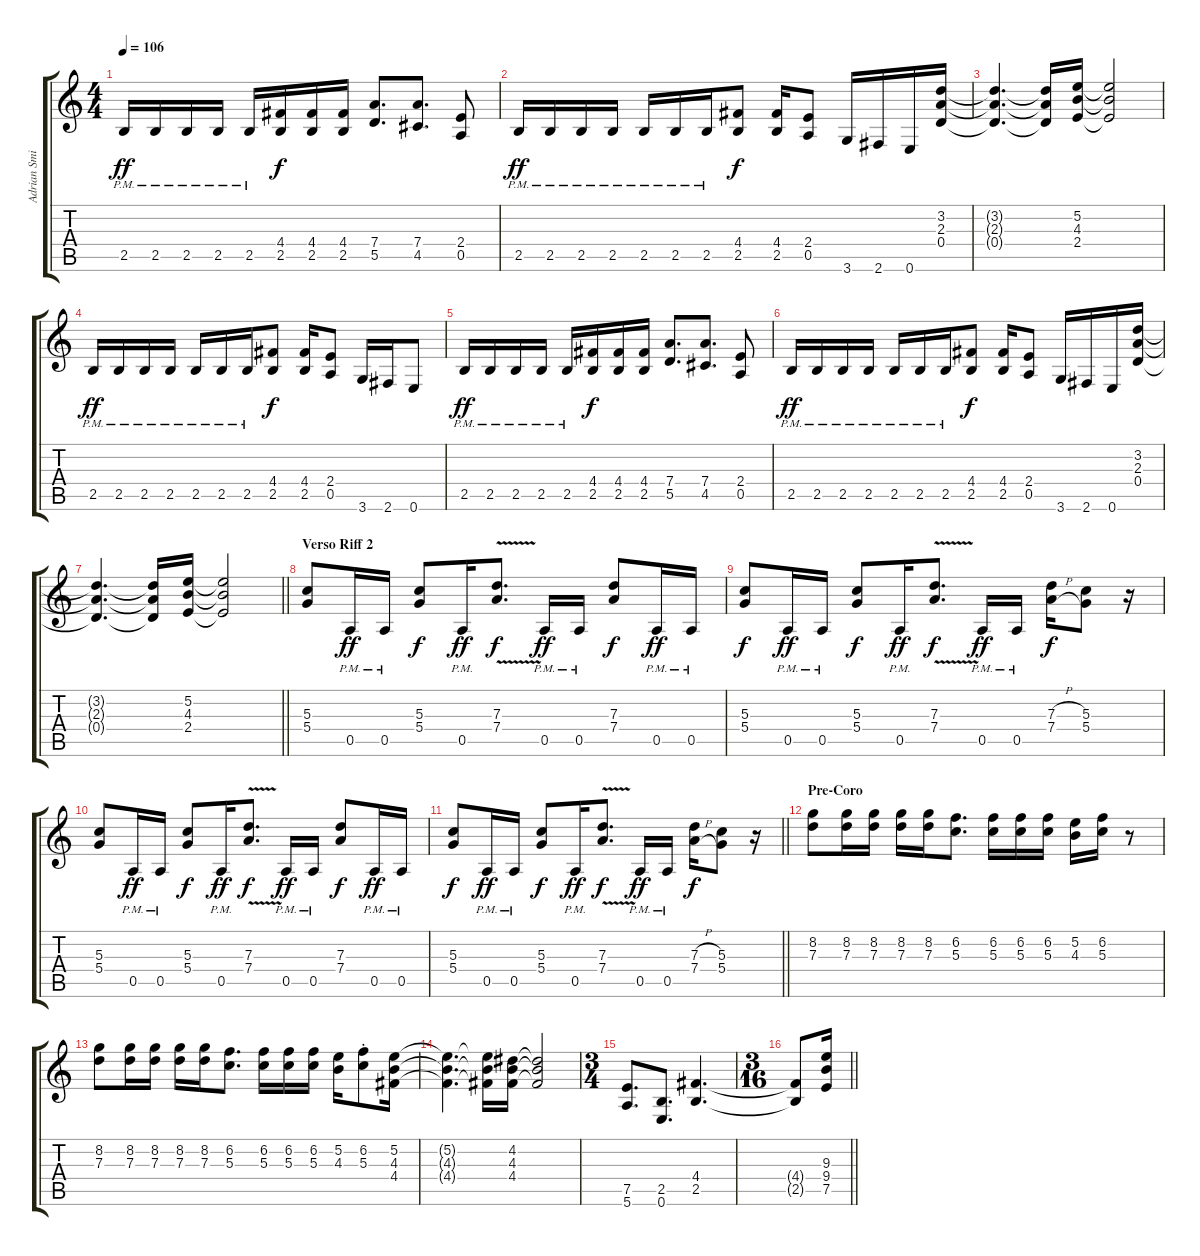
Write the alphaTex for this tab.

\track ("Adrian Smith" "Adrian Smi") {instrument distortionguitar}
\staff {score tabs}
\tuning (E4 B3 G3 D3 A2 E2) {hide}
\ts (4 4)
\tempo 106
\clef g2
\ks c
2.5{pm}.16{dy ff} 2.5{pm}.16 2.5{pm}.16 2.5{pm}.16 2.5{pm}.16 (4.4 2.5).16{dy f} (4.4 2.5).16 (4.4 2.5).16 (7.4 5.5).8{d} (7.4 4.5).8{d} (2.4 0.5).8 |
2.5{pm}.16{dy ff} 2.5{pm}.16 2.5{pm}.16 2.5{pm}.16 2.5{pm}.16 2.5{pm}.16 2.5{pm}.16 (4.4 2.5).8{dy f} (4.4 2.5).16 (2.4 0.5).8 3.6.16 2.6.16 0.6.16 (3.2 2.3 0.4).16 |
(3.2{t} 2.3{t} 0.4{t}).4{d} (3.2{t} 2.3{t} 0.4{t}).16 (5.2 4.3 2.4).16 (5.2{t} 4.3{t} 2.4{t}).2 |
2.5{pm}.16{dy ff} 2.5{pm}.16 2.5{pm}.16 2.5{pm}.16 2.5{pm}.16 2.5{pm}.16 2.5{pm}.16 (4.4 2.5).8{dy f} (4.4 2.5).16 (2.4 0.5).8 3.6.16 2.6.16 0.6.8 |
2.5{pm}.16{dy ff} 2.5{pm}.16 2.5{pm}.16 2.5{pm}.16 2.5{pm}.16 (4.4 2.5).16{dy f} (4.4 2.5).16 (4.4 2.5).16 (7.4 5.5).8{d} (7.4 4.5).8{d} (2.4 0.5).8 |
2.5{pm}.16{dy ff} 2.5{pm}.16 2.5{pm}.16 2.5{pm}.16 2.5{pm}.16 2.5{pm}.16 2.5{pm}.16 (4.4 2.5).8{dy f} (4.4 2.5).16 (2.4 0.5).8 3.6.16 2.6.16 0.6.16 (3.2 2.3 0.4).16 |
\barLineRight lightlight
(3.2{t} 2.3{t} 0.4{t}).4{d} (3.2{t} 2.3{t} 0.4{t}).16 (5.2 4.3 2.4).16 (5.2{t} 4.3{t} 2.4{t}).2 |
\section ("" "Verso Riff 2")
(5.3 5.4).8 0.5{pm}.16{dy ff} 0.5{pm}.16 (5.3 5.4).8{dy f} 0.5{pm}.16{dy ff} (7.3{v} 7.4{v}).8{d dy f} 0.5{pm}.16{dy ff} 0.5{pm}.16 (7.3 7.4).8{dy f} 0.5{pm}.16{dy ff} 0.5{pm}.16 |
(5.3 5.4).8{dy f} 0.5{pm}.16{dy ff} 0.5{pm}.16 (5.3 5.4).8{dy f} 0.5{pm}.16{dy ff} (7.3{v} 7.4{v}).8{d dy f} 0.5{pm}.16{dy ff} 0.5{pm}.16 (7.3{h} 7.4{h}).16{dy f} (5.3 5.4).8 r.16 |
(5.3 5.4).8 0.5{pm}.16{dy ff} 0.5{pm}.16 (5.3 5.4).8{dy f} 0.5{pm}.16{dy ff} (7.3{v} 7.4{v}).8{d dy f} 0.5{pm}.16{dy ff} 0.5{pm}.16 (7.3 7.4).8{dy f} 0.5{pm}.16{dy ff} 0.5{pm}.16 |
\barLineRight lightlight
(5.3 5.4).8{dy f} 0.5{pm}.16{dy ff} 0.5{pm}.16 (5.3 5.4).8{dy f} 0.5{pm}.16{dy ff} (7.3{v} 7.4{v}).8{d dy f} 0.5{pm}.16{dy ff} 0.5{pm}.16 (7.3{h} 7.4{h}).16{dy f} (5.3 5.4).8 r.16 |
\section ("" "Pre-Coro")
(8.2 7.3).8 (8.2 7.3).16 (8.2 7.3).16 (8.2 7.3).16 (8.2 7.3).16 (6.2 5.3).8{d} (6.2 5.3).16 (6.2 5.3).16 (6.2 5.3).16 (5.2 4.3).16 (6.2 5.3).16 r.8 |
(8.2 7.3).8 (8.2 7.3).16 (8.2 7.3).16 (8.2 7.3).16 (8.2 7.3).16 (6.2 5.3).8{d} (6.2 5.3).16 (6.2 5.3).16 (6.2 5.3).16 (5.2 4.3).16 (6.2{st} 5.3{st}).8 (5.2 4.3 4.4).16 |
(5.2{t} 4.3{t} 4.4{t}).4{d} (5.2{t} 4.3{t} 4.4{t}).16 (4.2 4.3 4.4).16 (4.2{t} 4.3{t} 4.4{t}).2 |
\ts (3 4)
(7.5 5.6).8{d} (2.5 0.6).8{d} (4.4 2.5).4{d} |
\ts (3 16)
\barLineRight lightlight
(4.4{t} 2.5{t}).8 (9.3 9.4 7.5).16
